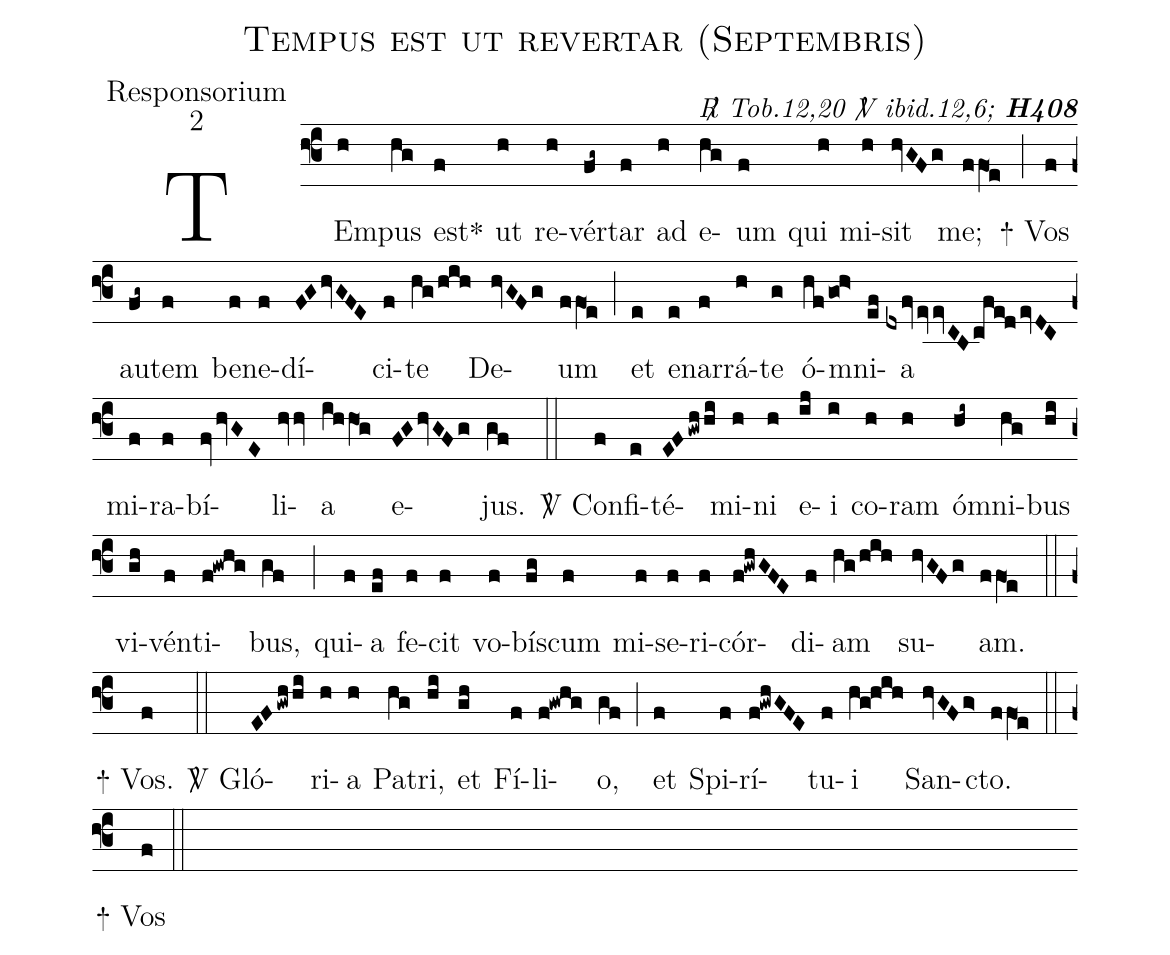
name:Tempus est ut revertar (Septembris);
office-part:Responsorium;
mode:2;
commentary:{\itshape\mdseries \Rbar\  Tob.12,20 \Vbar\ ibid.12,6;\/} {\bfseries H408};
%%
(f3) TEm(h)pus(hg) est<sp>*</sp>(f) ut(h) re(h)vér(fg~)tar(f) ad(h) e(hg)um(f) qui(h) mi(h)sit(hvGFg) me;(ffO1e) (;)
<sp>+</sp> Vos(f) au(fg~)tem(f) be(f)ne(f)dí(FGhvGFE)ci(f)te(hg/hih) De(hvGFg)um(ffO1e) (;)
et(e) e(e)nar(f)rá(h)te(g) ó(hf/go0!h>)mni(ef)a(dxfvevvCBcfe@devDC) mi(f)ra(f)bí(fvhvGE)li(hvv)a(ihhO1g) e(FGhvGFg)jus.(gf) (::)
<sp>V/</sp> Con(f)fi(e)té(EFgwhhi)mi(h)ni(h) e(ij)i(i) co(h)ram(h) ó(hi~)mni(hg)bus(hi) vi(gh)vén(f)ti(f@gwhg)bus,(gf) (;)
qui(f)a(ef) fe(f)cit(f) vo(f)bí(fg)scum(f) mi(f)se(f)ri(f)cór(f!gwhGFE)di(f)am(hg/hih) su(hvGFg)am.(ffO1e) (::)
<sp>+</sp> Vos.(f) (::)
<sp>V/</sp> Gló(EFgwhhi)ri(h)a(h) Pa(hg)tri,(hi) et(gh) Fí(f)li(f!gwhg)o,(gf) (;)
et(f) Spi(f)rí(f!gwhGFE)tu(f)i(hg@hih) San(hvGFg>)cto.(ffO1!e) (::)
<sp>+</sp> Vos(f) (::)
